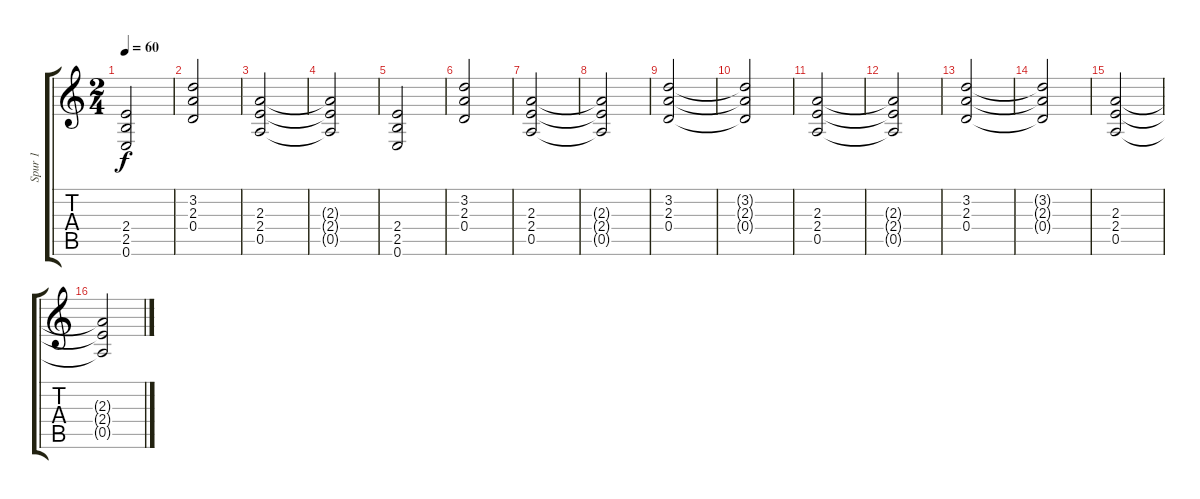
\track ("Spur 1" "Spur 1") {instrument electricguitarclean}
\staff {score tabs}
\tuning (E4 B3 G3 D3 A2 E2) {hide}
\ts (2 4)
\tempo 60
\clef g2
\ks c
(2.4 2.5 0.6).2{dy f} |
(3.2 2.3 0.4).2 |
(2.3 2.4 0.5).2 |
(2.3{t} 2.4{t} 0.5{t}).2 |
(2.4 2.5 0.6).2 |
(3.2 2.3 0.4).2 |
(2.3 2.4 0.5).2 |
(2.3{t} 2.4{t} 0.5{t}).2 |
(3.2 2.3 0.4).2 |
(3.2{t} 2.3{t} 0.4{t}).2 |
(2.3 2.4 0.5).2 |
(2.3{t} 2.4{t} 0.5{t}).2 |
(3.2 2.3 0.4).2 |
(3.2{t} 2.3{t} 0.4{t}).2 |
(2.3 2.4 0.5).2 |
(2.3{t} 2.4{t} 0.5{t}).2
